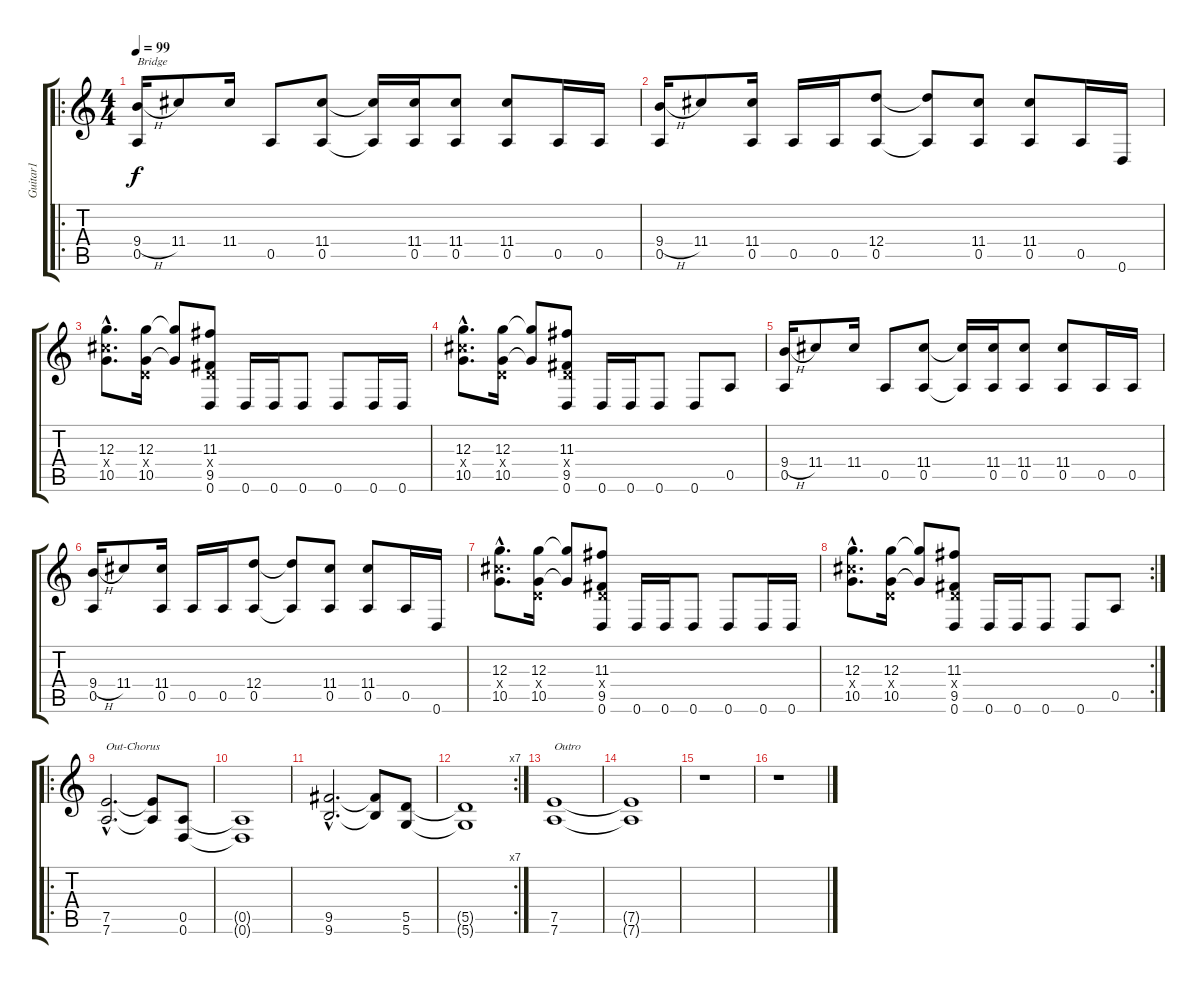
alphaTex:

\track ("Guitar1" "Guitar1") {instrument distortionguitar}
\staff {score tabs}
\tuning (E4 B3 G3 D3 A2 D2) {hide}
\ro
\ts (4 4)
\tempo 99
\clef g2
\ks c
(9.4{h} 0.5).16{txt "Bridge" dy f} 11.4.8 11.4.16 0.5.8 (11.4 0.5).8 (11.4{t} 0.5{t}).16 (11.4 0.5).16 (11.4 0.5).8 (11.4 0.5).8 0.5.16 0.5.16 |
(9.4{h} 0.5).16 11.4.8 (11.4 0.5).16 0.5.16 0.5.16 (12.4 0.5).8 (12.4{t} 0.5{t}).8 (11.4 0.5).8 (11.4 0.5).8 0.5.16 0.6.16 |
(12.3{hac} 11.4{hac x} 10.5{hac}).8{d} (12.3 0.4{x} 10.5).16 (12.3{t} 10.5{t}).8 (11.3 0.4{x} 9.5 0.6).8 0.6.16 0.6.16 0.6.8 0.6.8 0.6.16 0.6.16 |
(12.3{hac} 11.4{hac x} 10.5{hac}).8{d} (12.3 0.4{x} 10.5).16 (12.3{t} 10.5{t}).8 (11.3 0.4{x} 9.5 0.6).8 0.6.16 0.6.16 0.6.8 0.6.8 0.5.8 |
(9.4{h} 0.5).16 11.4.8 11.4.16 0.5.8 (11.4 0.5).8 (11.4{t} 0.5{t}).16 (11.4 0.5).16 (11.4 0.5).8 (11.4 0.5).8 0.5.16 0.5.16 |
(9.4{h} 0.5).16 11.4.8 (11.4 0.5).16 0.5.16 0.5.16 (12.4 0.5).8 (12.4{t} 0.5{t}).8 (11.4 0.5).8 (11.4 0.5).8 0.5.16 0.6.16 |
(12.3{hac} 11.4{hac x} 10.5{hac}).8{d} (12.3 0.4{x} 10.5).16 (12.3{t} 10.5{t}).8 (11.3 0.4{x} 9.5 0.6).8 0.6.16 0.6.16 0.6.8 0.6.8 0.6.16 0.6.16 |
\rc 2
(12.3{hac} 11.4{hac x} 10.5{hac}).8{d} (12.3 0.4{x} 10.5).16 (12.3{t} 10.5{t}).8 (11.3 0.4{x} 9.5 0.6).8 0.6.16 0.6.16 0.6.8 0.6.8 0.5.8 |
\ro
(7.5{hac} 7.6{hac}).2{d txt "Out-Chorus"} (7.5{t} 7.6{t}).8 (0.5 0.6).8 |
(0.5{t} 0.6{t}).1 |
(9.5{hac} 9.6{hac}).2{d} (9.5{t} 9.6{t}).8 (5.5 5.6).8 |
\rc 7
(5.5{t} 5.6{t}).1 |
(7.5 7.6).1{txt "Outro"} |
(7.5{t} 7.6{t}).1 |
r.1 |
r.1
